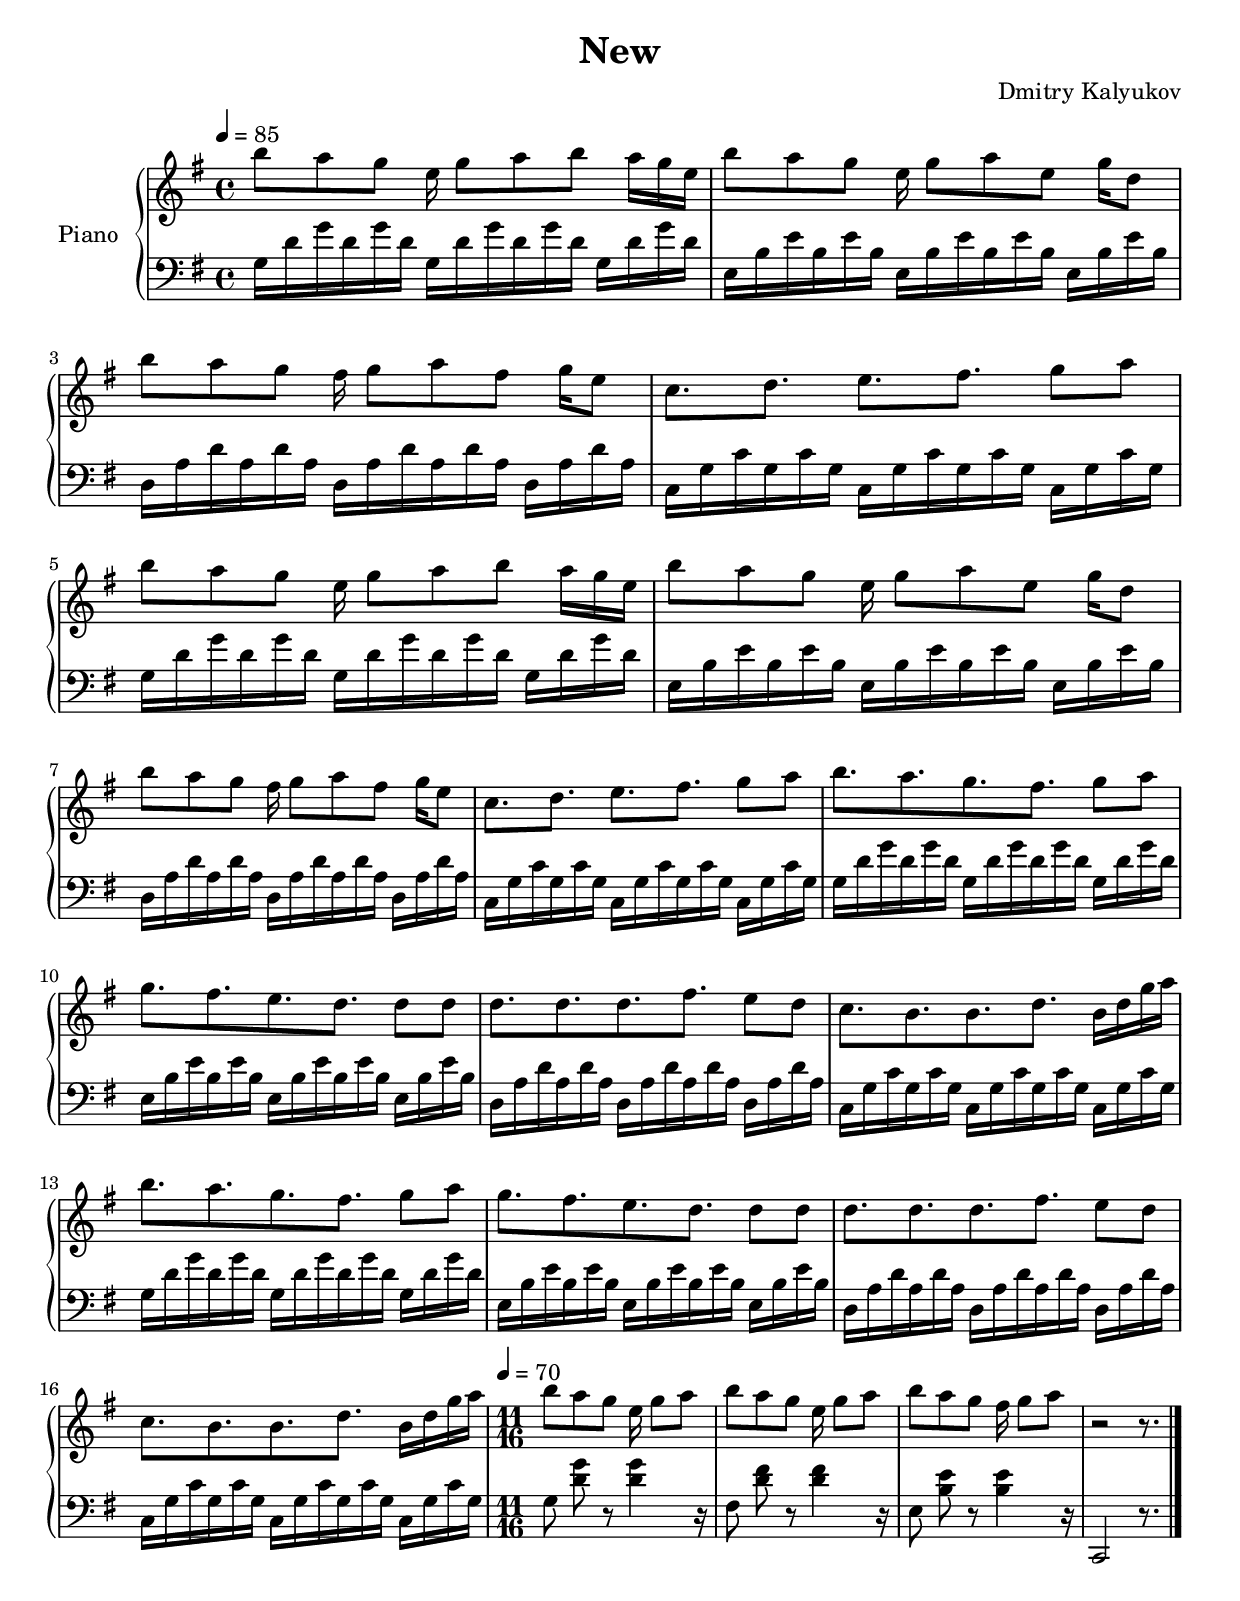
\version "2.20.0"

\header {
  title = "New"
  composer = "Dmitry Kalyukov"
  instruments = "piano"
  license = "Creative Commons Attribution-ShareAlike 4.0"
}

\paper {
  top-margin = 1.5\cm
  bottom-margin = 2\cm
}

upperA = \relative c'' {
  \repeat unfold 2 {
    b'8[ a g8] e16 g8[ a8 b8] a16 g e
    b'8[ a g8] e16 g8[ a8 e8] g16 d8
    b'8[ a g8] fis16 g8[ a8 fis8] g16 e8
    c8.[ d] e[ fis] g8 a
  }
}

upperB = \relative c'' {
  \repeat unfold 2 {
    b'8. a g fis g8 a
    g8. fis e d d8 d
    d8. d d fis e8 d
    c8. b b d b16 d g a
  }
}

lowerAB = \relative c' {
  \repeat unfold 4 {
    g16[ d' g d g d]  g,[ d' g d g d]  g,[ d' g d]
    e,16[ b' e b e b]  e,[ b' e b e b]  e,[ b' e b]
    d,16[ a' d a d a]  d,[ a' d a d a]  d,[ a' d a]
    c,16[ g' c g c g]  c,[ g' c g c g]  c,[ g' c g]
  }
}

upperCoda = \relative c'' {
  b'8[ a g8]  e16 g8[ a8]
  b8[ a g8]  e16 g8[ a8]
  b8[ a g8]  fis16 g8[ a8]
  r2  r8.
  \bar "|."
}

lowerCoda = \relative c' {
  g8 <d' g>  r8  <d g>4  r16
  fis,8 <d' fis>  r8  <d fis>4  r16
  e,8 <b' e>  r8  <b e>4  r16
  c,,2  r8.
}


upper = \relative c'' {
  \clef treble
  \time 4/4
  \key g \major
  \tempo 4 = 85

  \upperA
  \upperB

  \time 11/8
  \tempo 4 = 70
  \upperCoda
}

lower = \relative c {
  \clef bass
  \time 4/4
  \key g \major

  \lowerAB

  \time 11/16
  \tempo 4 = 70
  \lowerCoda
}

\score {
  \new PianoStaff <<
    \set PianoStaff.instrumentName = "Piano"
    \new Staff = "upper" \upper
    \new Staff = "lower" \lower
  >>
  \layout { }
  \midi { }
}
